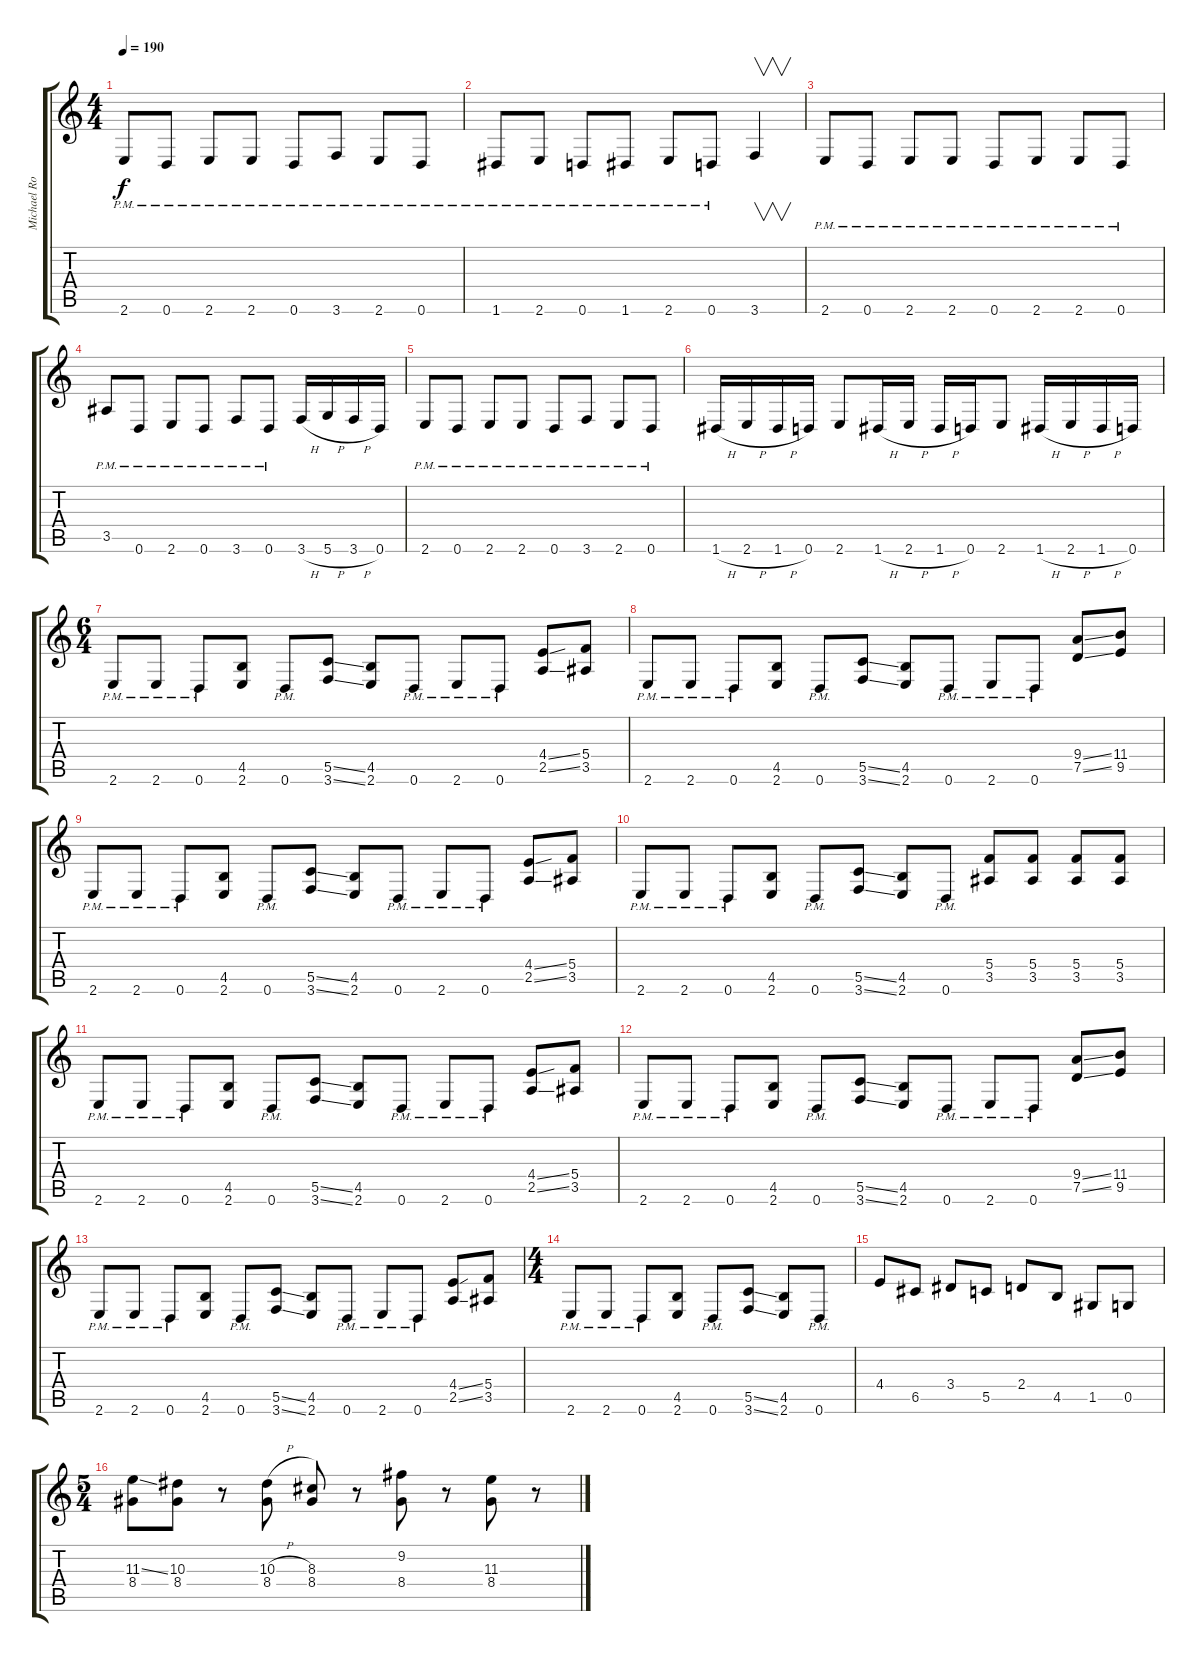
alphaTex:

\track ("Michael Romeo - Guitar " "Michael Ro") {instrument overdrivenguitar}
\staff {score tabs}
\tuning (D4 A3 F3 C3 G2 D2) {hide}
\ts (4 4)
\tempo 190
\clef g2
\ks c
2.6{pm}.8{dy f} 0.6{pm}.8 2.6{pm}.8 2.6{pm}.8 0.6{pm}.8 3.6{pm}.8 2.6{pm}.8 0.6{pm}.8 |
1.6{pm}.8 2.6{pm}.8 0.6{pm}.8 1.6{pm}.8 2.6{pm}.8 0.6{pm}.8 3.6.4{v} |
2.6{pm}.8 0.6{pm}.8 2.6{pm}.8 2.6{pm}.8 0.6{pm}.8 2.6{pm}.8 2.6{pm}.8 0.6{pm}.8 |
3.5{pm}.8 0.6{pm}.8 2.6{pm}.8 0.6{pm}.8 3.6{pm}.8 0.6{pm}.8 3.6{h}.16 5.6{h}.16 3.6{h}.16 0.6.16 |
2.6{pm}.8 0.6{pm}.8 2.6{pm}.8 2.6{pm}.8 0.6{pm}.8 3.6{pm}.8 2.6{pm}.8 0.6{pm}.8 |
1.6{h}.16 2.6{h}.16 1.6{h}.16 0.6.16 2.6.8 1.6{h}.16 2.6{h}.16 1.6{h}.16 0.6.16 2.6.8 1.6{h}.16 2.6{h}.16 1.6{h}.16 0.6.16 |
\ts (6 4)
2.6{pm}.8 2.6{pm}.8 0.6{pm}.8 (4.5 2.6).8 0.6{pm}.8 (5.5{ss} 3.6{ss}).8 (4.5 2.6).8 0.6{pm}.8 2.6{pm}.8 0.6{pm}.8 (4.4{ss} 2.5{ss}).8 (5.4 3.5).8 |
2.6{pm}.8 2.6{pm}.8 0.6{pm}.8 (4.5 2.6).8 0.6{pm}.8 (5.5{ss} 3.6{ss}).8 (4.5 2.6).8 0.6{pm}.8 2.6{pm}.8 0.6{pm}.8 (9.4{ss} 7.5{ss}).8 (11.4 9.5).8 |
2.6{pm}.8 2.6{pm}.8 0.6{pm}.8 (4.5 2.6).8 0.6{pm}.8 (5.5{ss} 3.6{ss}).8 (4.5 2.6).8 0.6{pm}.8 2.6{pm}.8 0.6{pm}.8 (4.4{ss} 2.5{ss}).8 (5.4 3.5).8 |
2.6{pm}.8 2.6{pm}.8 0.6{pm}.8 (4.5 2.6).8 0.6{pm}.8 (5.5{ss} 3.6{ss}).8 (4.5 2.6).8 0.6{pm}.8 (5.4 3.5).8 (5.4 3.5).8 (5.4 3.5).8 (5.4 3.5).8 |
2.6{pm}.8 2.6{pm}.8 0.6{pm}.8 (4.5 2.6).8 0.6{pm}.8 (5.5{ss} 3.6{ss}).8 (4.5 2.6).8 0.6{pm}.8 2.6{pm}.8 0.6{pm}.8 (4.4{ss} 2.5{ss}).8 (5.4 3.5).8 |
2.6{pm}.8 2.6{pm}.8 0.6{pm}.8 (4.5 2.6).8 0.6{pm}.8 (5.5{ss} 3.6{ss}).8 (4.5 2.6).8 0.6{pm}.8 2.6{pm}.8 0.6{pm}.8 (9.4{ss} 7.5{ss}).8 (11.4 9.5).8 |
2.6{pm}.8 2.6{pm}.8 0.6{pm}.8 (4.5 2.6).8 0.6{pm}.8 (5.5{ss} 3.6{ss}).8 (4.5 2.6).8 0.6{pm}.8 2.6{pm}.8 0.6{pm}.8 (4.4{ss} 2.5{ss}).8 (5.4 3.5).8 |
\ts (4 4)
2.6{pm}.8 2.6{pm}.8 0.6{pm}.8 (4.5 2.6).8 0.6{pm}.8 (5.5{ss} 3.6{ss}).8 (4.5 2.6).8 0.6{pm}.8 |
4.4.8 6.5.8 3.4.8 5.5.8 2.4.8 4.5.8 1.5.8 0.5.8 |
\ts (5 4)
(11.3{ss} 8.4).8 (10.3 8.4).8 r.8 (10.3{h} 8.4).8 (8.3 8.4).8 r.8 (9.2 8.4).8 r.8 (11.3 8.4).8 r.8
